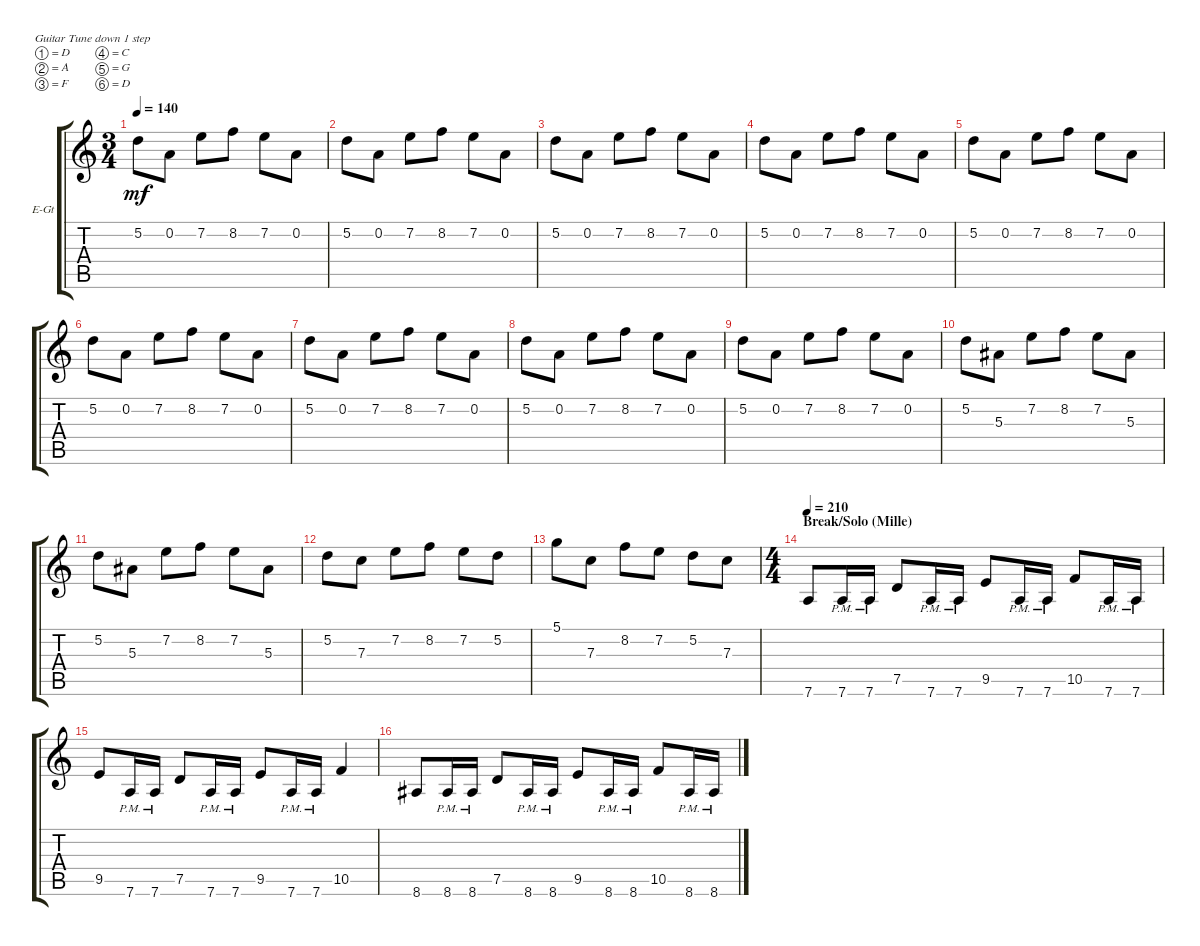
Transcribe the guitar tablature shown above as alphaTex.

\defaultSystemsLayout 4
\bracketExtendMode groupsimilarinstruments
\firstSystemTrackNameOrientation horizontal
\otherSystemsTrackNameOrientation horizontal
\track ("Sami" "E-Gt") {instrument distortionguitar}
\staff {score tabs}
\tuning (D4 A3 F3 C3 G2 D2)
\ts (3 4)
\tempo 140
\clef g2
\ks c
5.2.8{dy mf} 0.2.8 7.2.8 8.2.8 7.2.8 0.2.8 |
5.2.8 0.2.8 7.2.8 8.2.8 7.2.8 0.2.8 |
5.2.8 0.2.8 7.2.8 8.2.8 7.2.8 0.2.8 |
5.2.8 0.2.8 7.2.8 8.2.8 7.2.8 0.2.8 |
5.2.8 0.2.8 7.2.8 8.2.8 7.2.8 0.2.8 |
5.2.8 0.2.8 7.2.8 8.2.8 7.2.8 0.2.8 |
5.2.8 0.2.8 7.2.8 8.2.8 7.2.8 0.2.8 |
5.2.8 0.2.8 7.2.8 8.2.8 7.2.8 0.2.8 |
5.2.8 0.2.8 7.2.8 8.2.8 7.2.8 0.2.8 |
5.2.8 5.3.8 7.2.8 8.2.8 7.2.8 5.3.8 |
5.2.8 5.3.8 7.2.8 8.2.8 7.2.8 5.3.8 |
5.2.8 7.3.8 7.2.8 8.2.8 7.2.8 5.2.8 |
5.1.8 7.3.8 8.2.8 7.2.8 5.2.8 7.3.8 |
\ts (4 4)
\section ("" "Break/Solo (Mille)")
\tempo 210
7.6.8 7.6{pm}.16 7.6{pm}.16 7.5.8 7.6{pm}.16 7.6{pm}.16 9.5.8 7.6{pm}.16 7.6{pm}.16 10.5.8 7.6{pm}.16 7.6{pm}.16 |
9.5.8 7.6{pm}.16 7.6{pm}.16 7.5.8 7.6{pm}.16 7.6{pm}.16 9.5.8 7.6{pm}.16 7.6{pm}.16 10.5.4 |
8.6.8 8.6{pm}.16 8.6{pm}.16 7.5.8 8.6{pm}.16 8.6{pm}.16 9.5.8 8.6{pm}.16 8.6{pm}.16 10.5.8 8.6{pm}.16 8.6{pm}.16
